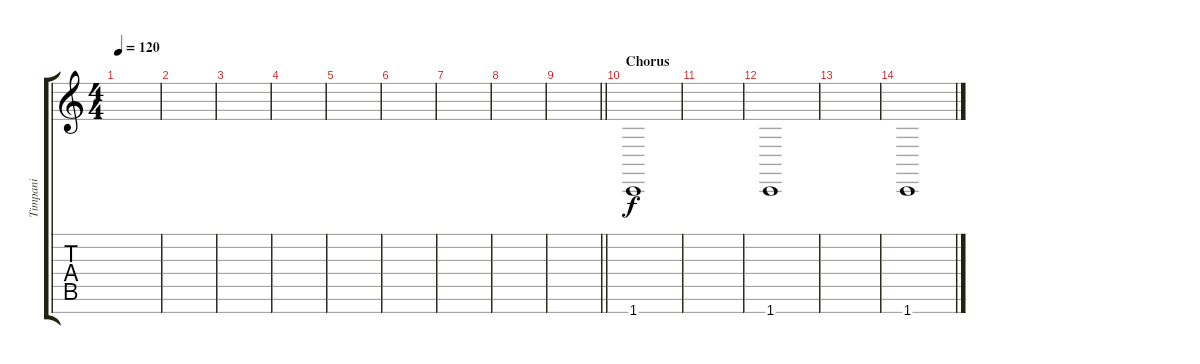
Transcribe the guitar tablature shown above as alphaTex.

\track ("Timpani" "Timpani") {instrument timpani}
\staff {score tabs}
\tuning (E4 B3 G3 D3 A2 E2 B1) {hide}
\ts (4 4)
\tempo 120
\clef g2
\ks c
|
|
|
|
|
|
|
|
\barLineRight lightlight
|
\section ("" "Chorus")
1.7.1 |
|
1.7.1 |
|
1.7.1
